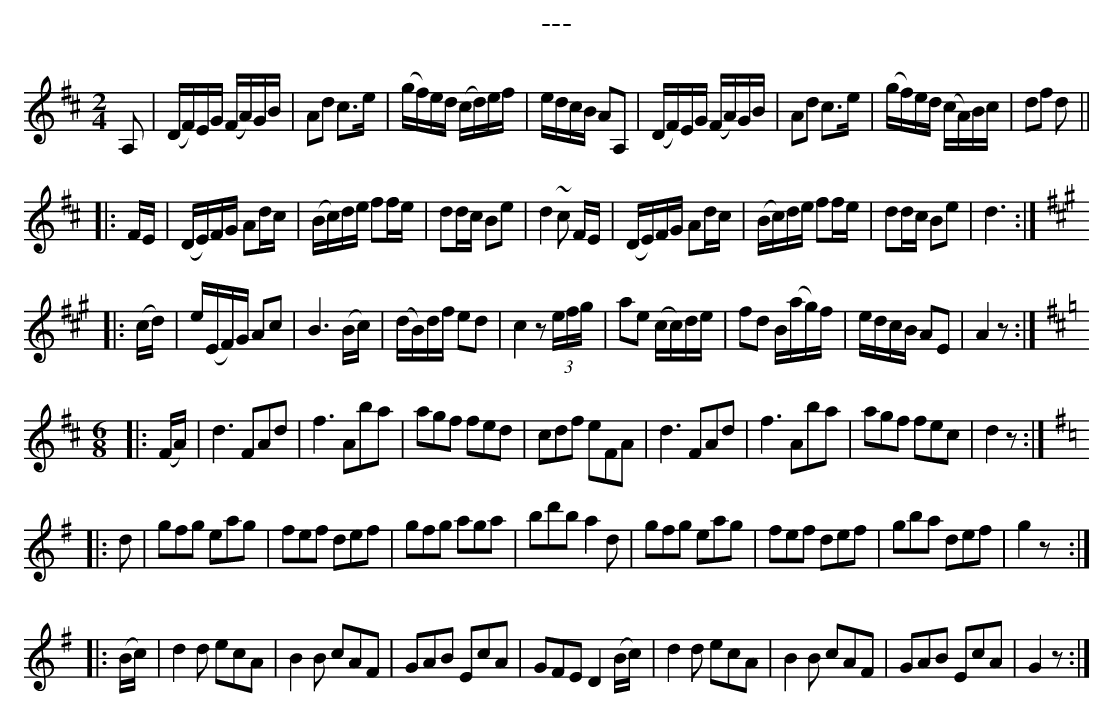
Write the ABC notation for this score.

X:1
T:---
M:2/4
K:Dmaj
L:1/16
A,2|(DF)EG (FA)GB|A2d2 c2>e2|(gf)ed (cd)ef|edcB A2A,2|(DF)EG (FA)GB|A2d2 c2>e2|(gf)ed (cA)Bc|d2f2 d2||
|:FE|(DE)FG A2dc|(Bc)de f2fe|d2dc B2e2|d4 ~c2 FE|(DE)FG A2dc|(Bc)de f2fe|d2dc B2e2|d6:|
K:Amaj
|:(cd)|e(EF)G A2c2|B6 (Bc)|(dB)df e2d2|c4 z2 (3efg|a2e2 (cc)de|f2d2 B(ag)f|edcB A2E2|A4 z2:|
M:6/8
K:Dmaj
|:(FA)|d6 F2A2d2|f6 A2b2a2|a2g2f2 f2e2d2|c2d2f2 e2F2A2|d6 F2A2d2|f6 A2b2a2|a2g2f2 f2e2c2|d4 z2:|
K:Gmaj
|:d2|g2f2g2 e2a2g2|f2e2f2 d2e2f2|g2f2g2 a2g2a2|b2d'2b2 a4 d2|g2f2g2 e2a2g2|f2e2f2 d2e2f2|g2b2a2 d2e2f2|g4 z2:|
|:(Bc)|d4d2 e2c2A2|B4B2 c2A2F2|G2A2B2 E2c2A2|G2F2E2 D4 (Bc)|d4d2 e2c2A2|B4B2 c2A2F2|G2A2B2 E2c2A2|G4 z2:|]
